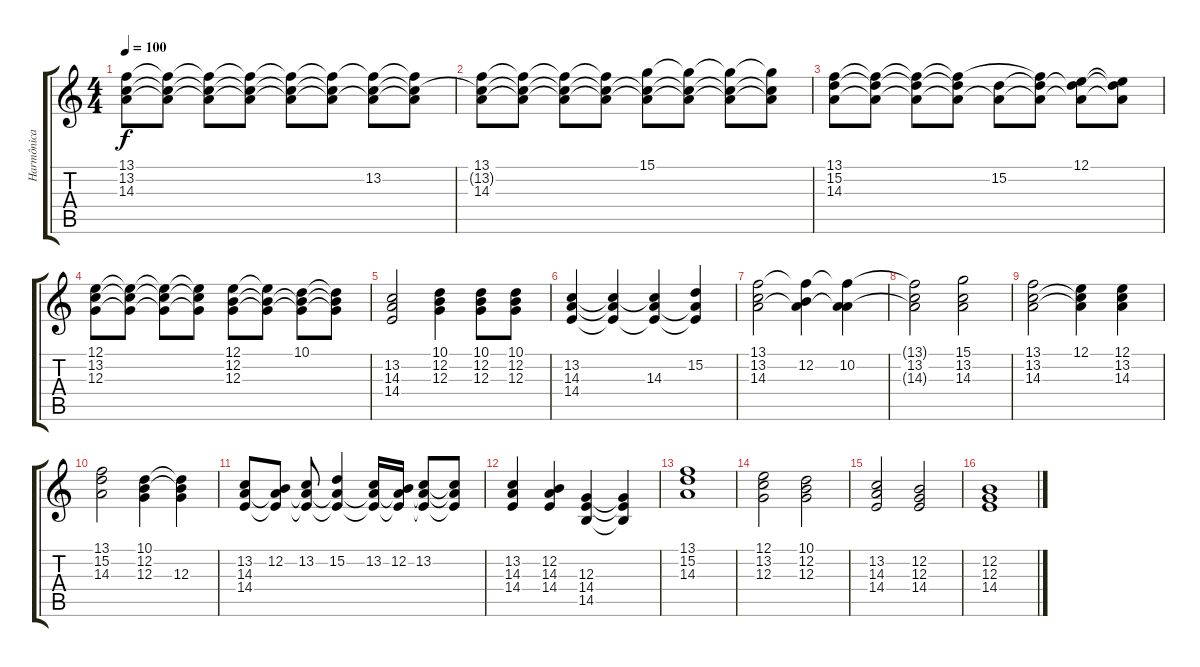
\track ("Harmônica" "Harmônica") {instrument electricpiano1}
\staff {score tabs}
\tuning (E4 B3 G3 D3 A2 E2) {hide}
\ts (4 4)
\tempo 100
\clef g2
\ks c
(13.1 13.2 14.3).8{dy f} (13.1{t} 13.2{t} 14.3{t}).8 (13.1{t} 13.2{t} 14.3{t}).8 (13.1{t} 13.2{t} 14.3{t}).8 (13.1{t} 13.2{t} 14.3{t}).8 (13.1{t} 13.2{t} 14.3{t}).8 (13.1{t} 13.2 14.3{t}).8 (13.1{t} 13.2{t} 14.3{t}).8 |
(13.1 13.2{t} 14.3).8 (13.1{t} 13.2{t} 14.3{t}).8 (13.1{t} 13.2{t} 14.3{t}).8 (13.1{t} 13.2{t} 14.3{t}).8 (15.1 13.2{t} 14.3{t}).8 (15.1{t} 13.2{t} 14.3{t}).8 (15.1{t} 13.2{t} 14.3{t}).8 (15.1{t} 13.2{t} 14.3{t}).8 |
(13.1 15.2 14.3).8 (13.1{t} 15.2{t} 14.3{t}).8 (13.1{t} 15.2{t} 14.3{t}).8 (13.1{t} 15.2{t} 14.3{t}).8 (15.2 14.3{t}).8 (13.1{t} 15.2{t} 14.3{t}).8 (12.1 15.2{t} 14.3{t}).8 (12.1{t} 15.2{t} 14.3{t}).8 |
(12.1 13.2 12.3).8 (12.1{t} 13.2{t} 12.3{t}).8 (12.1{t} 13.2{t} 12.3{t}).8 (12.1{t} 13.2{t} 12.3{t}).8 (12.1 12.2 12.3).8 (12.1{t} 12.2{t} 12.3{t}).8 (10.1 12.2{t} 12.3{t}).8 (10.1{t} 12.2{t} 12.3{t}).8 |
(13.2 14.3 14.4).2 (10.1 12.2 12.3).4 (10.1 12.2 12.3).8 (10.1 12.2 12.3).8 |
(13.2 14.3 14.4).4 (13.2{t} 14.3{t} 14.4{t}).4 (13.2{t} 14.3 14.4{t}).4 (15.2 14.3{t} 14.4{t}).4 |
(13.1 13.2 14.3).2 (13.1{t} 12.2 14.3{t}).4 (13.1{t} 10.2 14.3{t}).4 |
(13.1{t} 13.2 14.3{t}).2 (15.1 13.2 14.3).2 |
(13.1 13.2 14.3).2 (12.1 13.2{t} 14.3{t}).4 (12.1 13.2 14.3).4 |
(13.1 15.2 14.3).2 (10.1 12.2 12.3).4 (10.1{t} 12.2{t} 12.3).4 |
(13.2 14.3 14.4).8 (12.2 14.3{t} 14.4{t}).8 (13.2 14.3{t} 14.4{t}).8 (15.2 14.3{t} 14.4{t}).4 (13.2 14.3{t} 14.4{t}).16 (12.2 14.3{t} 14.4{t}).16 (13.2 14.3{t} 14.4{t}).8 (13.2{t} 14.3{t} 14.4{t}).8 |
(13.2 14.3 14.4).4 (12.2 14.3 14.4).4 (12.3 14.4 14.5).4 (12.3{t} 14.4{t} 14.5{t}).4 |
(13.1 15.2 14.3).1 |
(12.1 13.2 12.3).2 (10.1 12.2 12.3).2 |
(13.2 14.3 14.4).2 (12.2 12.3 14.4).2 |
(12.2 12.3 14.4).1
